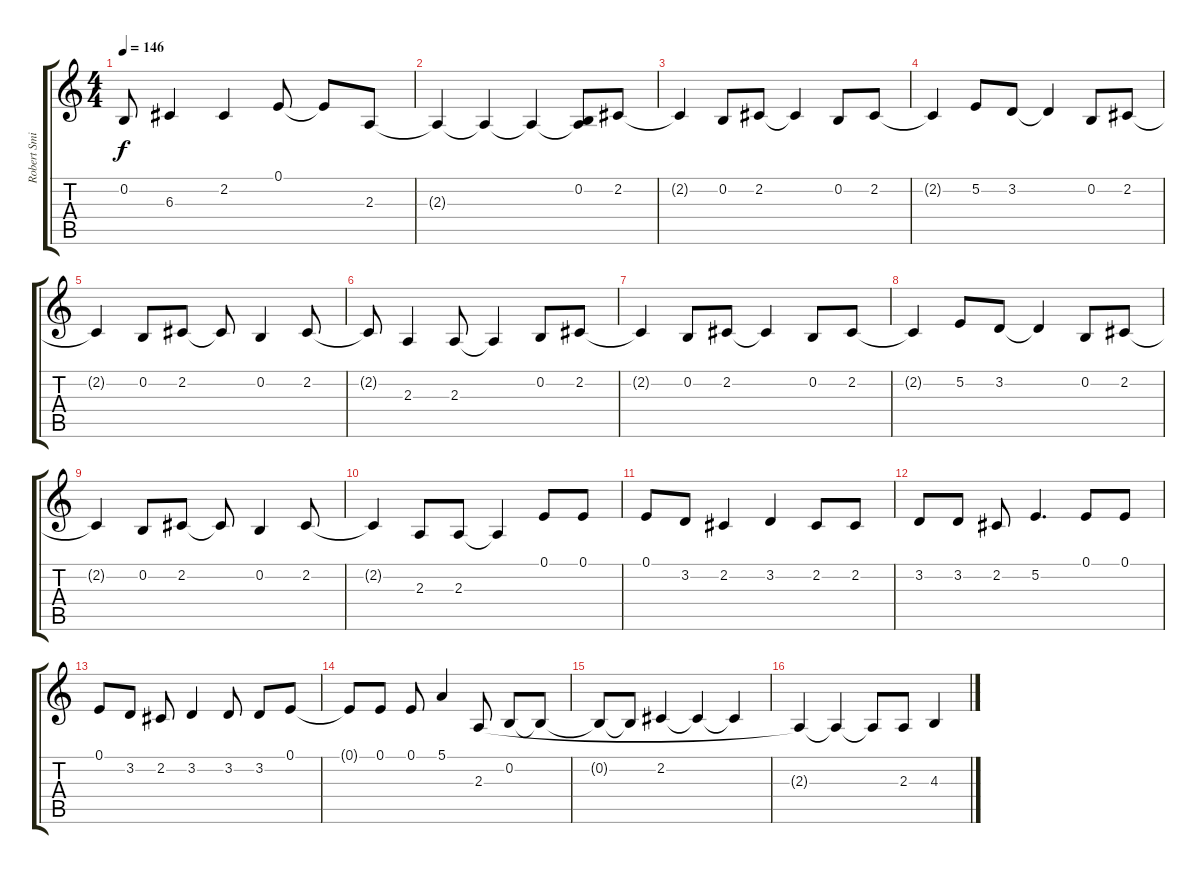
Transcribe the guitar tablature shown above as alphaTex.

\track ("Robert Smith voz" "Robert Smi") {instrument honkytonkpiano}
\staff {score tabs}
\tuning (E4 B3 G3 D3 A2 E2) {hide}
\ts (4 4)
\tempo 146
\clef g2
\ks c
0.2.8{dy f} 6.3.4 2.2.4 0.1.8 0.1{t}.8 2.3.8 |
2.3{t}.4 2.3{t}.4 2.3{t}.4 (0.2 2.3{t}).8 2.2.8 |
2.2{t}.4 0.2.8 2.2.8 2.2{t}.4 0.2.8 2.2.8 |
2.2{t}.4 5.2.8 3.2.8 3.2{t}.4 0.2.8 2.2.8 |
2.2{t}.4 0.2.8 2.2.8 2.2{t}.8 0.2.4 2.2.8 |
2.2{t}.8 2.3.4 2.3.8 2.3{t}.4 0.2.8 2.2.8 |
2.2{t}.4 0.2.8 2.2.8 2.2{t}.4 0.2.8 2.2.8 |
2.2{t}.4 5.2.8 3.2.8 3.2{t}.4 0.2.8 2.2.8 |
2.2{t}.4 0.2.8 2.2.8 2.2{t}.8 0.2.4 2.2.8 |
2.2{t}.4 2.3.8 2.3.8 2.3{t}.4 0.1.8 0.1.8 |
0.1.8 3.2.8 2.2.4 3.2.4 2.2.8 2.2.8 |
3.2.8 3.2.8 2.2.8 5.2.4{d} 0.1.8 0.1.8 |
0.1.8 3.2.8 2.2.8 3.2.4 3.2.8 3.2.8 0.1.8 |
0.1{t}.8 0.1.8 0.1.8 5.1.4 2.3.8 0.2.8 0.2{t}.8 |
0.2{t}.8 0.2{t}.8 2.2.4 2.2{t}.4 2.2{t}.4 |
2.3{t}.4 2.3{t}.4 2.3{t}.8 2.3.8 4.3.4
